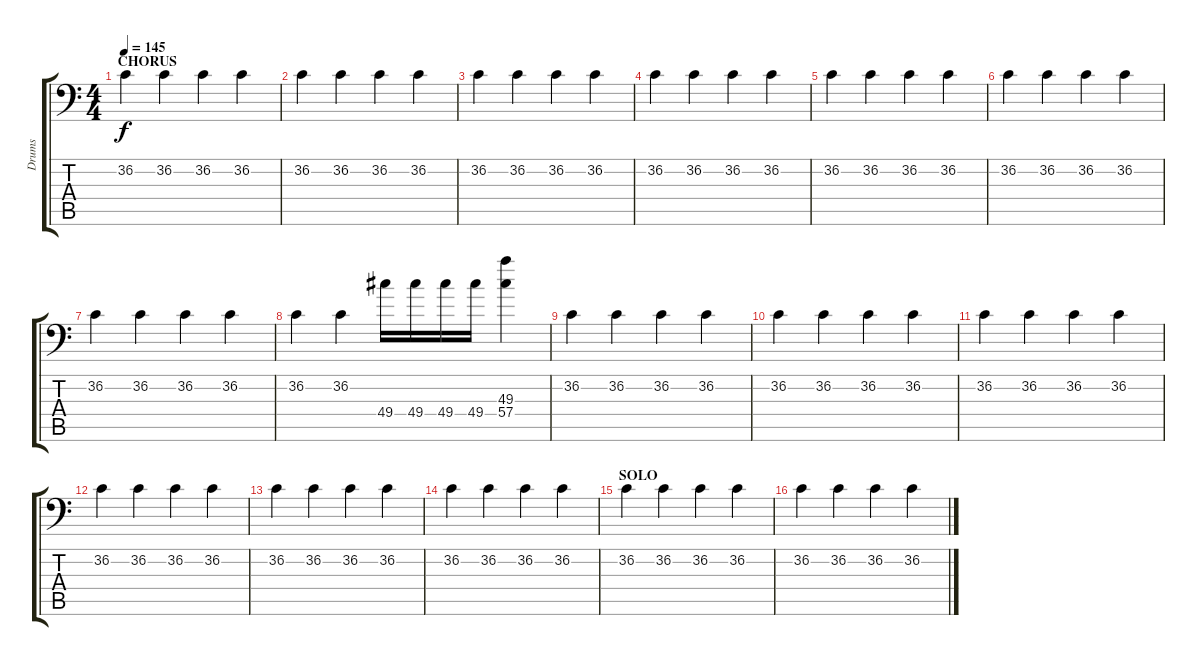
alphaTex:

\track ("Drums" "Drums") {instrument acousticgrandpiano}
\staff {score tabs}
\tuning (C-1 C-1 C-1 C-1 C-1 C-1) {hide}
\ts (4 4)
\section ("" "CHORUS")
\tempo 145
\clef f4
\ks c
36.2.4{dy f} 36.2.4 36.2.4 36.2.4 |
36.2.4 36.2.4 36.2.4 36.2.4 |
36.2.4 36.2.4 36.2.4 36.2.4 |
36.2.4 36.2.4 36.2.4 36.2.4 |
36.2.4 36.2.4 36.2.4 36.2.4 |
36.2.4 36.2.4 36.2.4 36.2.4 |
36.2.4 36.2.4 36.2.4 36.2.4 |
36.2.4 36.2.4 49.4.16 49.4.16 49.4.16 49.4.16 (49.3 57.4).4 |
36.2.4 36.2.4 36.2.4 36.2.4 |
36.2.4 36.2.4 36.2.4 36.2.4 |
36.2.4 36.2.4 36.2.4 36.2.4 |
36.2.4 36.2.4 36.2.4 36.2.4 |
36.2.4 36.2.4 36.2.4 36.2.4 |
36.2.4 36.2.4 36.2.4 36.2.4 |
\section ("" "SOLO")
36.2.4 36.2.4 36.2.4 36.2.4 |
36.2.4 36.2.4 36.2.4 36.2.4
